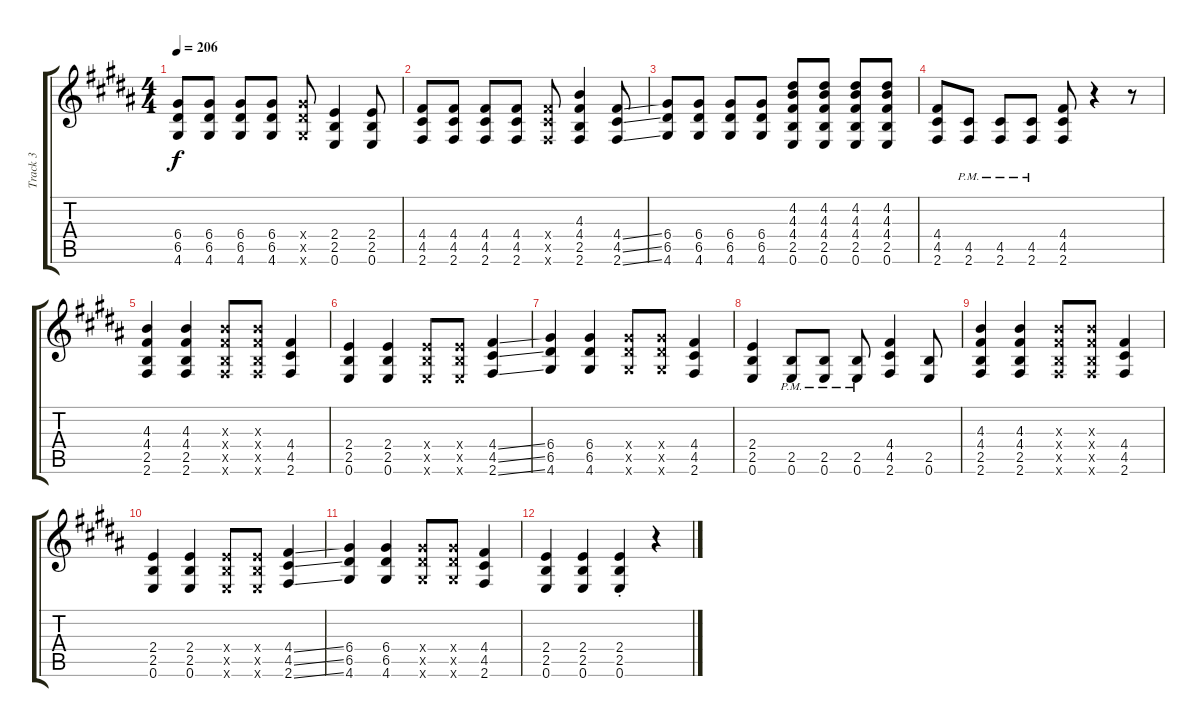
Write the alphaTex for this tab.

\track ("Track 3" "Track 3") {instrument distortionguitar}
\staff {score tabs}
\tuning (E4 B3 G3 D3 A2 E2) {hide}
\ts (4 4)
\tempo 206
\clef g2
\ks b
(6.4 6.5 4.6).8{dy f} (6.4 6.5 4.6).8 (6.4 6.5 4.6).8 (6.4 6.5 4.6).8 (6.4{x} 6.5{x} 4.6{x}).8 (2.4 2.5 0.6).4 (2.4 2.5 0.6).8 |
(4.4 4.5 2.6).8 (4.4 4.5 2.6).8 (4.4 4.5 2.6).8 (4.4 4.5 2.6).8 (4.4{x} 4.5{x} 2.6{x}).8 (4.3 4.4 2.5 2.6).4 (4.4{ss} 4.5{ss} 2.6{ss}).8 |
(6.4 6.5 4.6).8 (6.4 6.5 4.6).8 (6.4 6.5 4.6).8 (6.4 6.5 4.6).8 (4.2 4.3 4.4 2.5 0.6).8 (4.2 4.3 4.4 2.5 0.6).8 (4.2 4.3 4.4 2.5 0.6).8 (4.2 4.3 4.4 2.5 0.6).8 |
(4.4 4.5 2.6).8 (4.5{pm} 2.6{pm}).8 (4.5{pm} 2.6{pm}).8 (4.5{pm} 2.6{pm}).8 (4.4 4.5 2.6).8 r.4 r.8 |
(4.3 4.4 2.5 2.6).4{instrument acousticguitarnylon} (4.3 4.4 2.5 2.6).4 (4.3{x} 4.4{x} 2.5{x} 2.6{x}).8 (4.3{x} 4.4{x} 2.5{x} 2.6{x}).8 (4.4 4.5 2.6).4 |
(2.4 2.5 0.6).4 (2.4 2.5 0.6).4 (2.4{x} 2.5{x} 0.6{x}).8 (2.4{x} 2.5{x} 0.6{x}).8 (4.4{ss} 4.5{ss} 2.6{ss}).4 |
(6.4 6.5 4.6).4 (6.4 6.5 4.6).4 (6.4{x} 6.5{x} 4.6{x}).8 (6.4{x} 6.5{x} 4.6{x}).8 (4.4 4.5 2.6).4 |
(2.4 2.5 0.6).4 (2.5{pm} 0.6{pm}).8 (2.5{pm} 0.6{pm}).8 (2.5{pm} 0.6{pm}).8 (4.4 4.5 2.6).4 (2.5 0.6).8 |
(4.3 4.4 2.5 2.6).4 (4.3 4.4 2.5 2.6).4 (4.3{x} 4.4{x} 2.5{x} 2.6{x}).8 (4.3{x} 4.4{x} 2.5{x} 2.6{x}).8 (4.4 4.5 2.6).4 |
(2.4 2.5 0.6).4 (2.4 2.5 0.6).4 (2.4{x} 2.5{x} 0.6{x}).8 (2.4{x} 2.5{x} 0.6{x}).8 (4.4{ss} 4.5{ss} 2.6{ss}).4 |
(6.4 6.5 4.6).4 (6.4 6.5 4.6).4 (6.4{x} 6.5{x} 4.6{x}).8 (6.4{x} 6.5{x} 4.6{x}).8 (4.4 4.5 2.6).4 |
(2.4 2.5 0.6).4 (2.4 2.5 0.6).4 (2.4{st} 2.5{st} 0.6{st}).4 r.4
